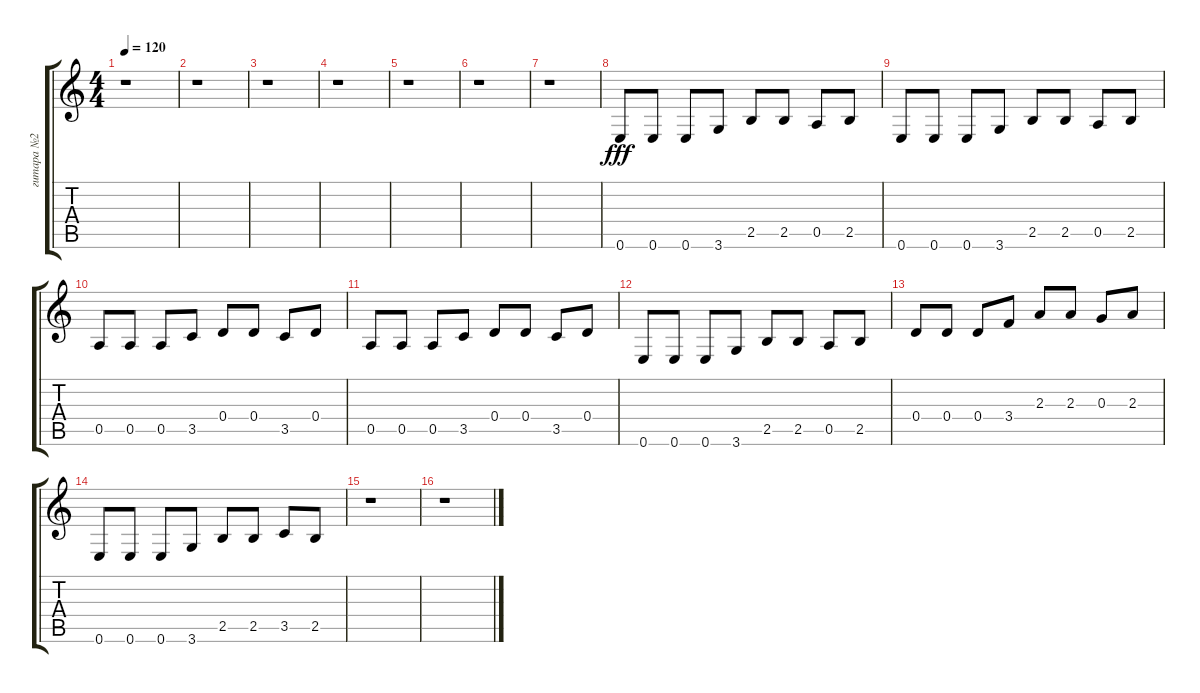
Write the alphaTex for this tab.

\track ("гитара №2" "гитара №2") {instrument overdrivenguitar}
\staff {score tabs}
\tuning (E4 B3 G3 D3 A2 E2) {hide}
\ts (4 4)
\tempo 120
\clef g2
\ks c
r.1{dy fff} |
r.1 |
r.1 |
r.1 |
r.1 |
r.1 |
r.1 |
0.6.8 0.6.8 0.6.8 3.6.8 2.5.8 2.5.8 0.5.8 2.5.8 |
0.6.8 0.6.8 0.6.8 3.6.8 2.5.8 2.5.8 0.5.8 2.5.8 |
0.5.8 0.5.8 0.5.8 3.5.8 0.4.8 0.4.8 3.5.8 0.4.8 |
0.5.8 0.5.8 0.5.8 3.5.8 0.4.8 0.4.8 3.5.8 0.4.8 |
0.6.8 0.6.8 0.6.8 3.6.8 2.5.8 2.5.8 0.5.8 2.5.8 |
0.4.8 0.4.8 0.4.8 3.4.8 2.3.8 2.3.8 0.3.8 2.3.8 |
0.6.8 0.6.8 0.6.8 3.6.8 2.5.8 2.5.8 3.5.8 2.5.8 |
r.1 |
r.1
